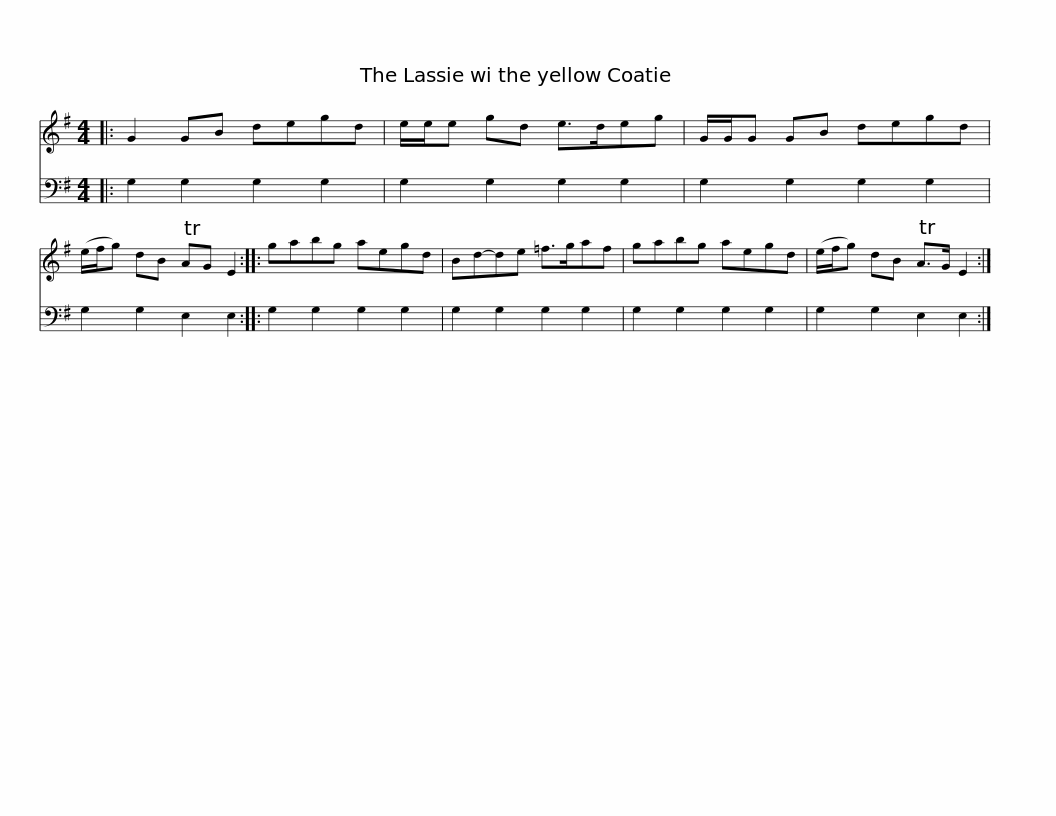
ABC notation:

X:1
%%score 1 2
L:1/8
M:4/4
I:linebreak $
K:G
V:1 treble
V:2 bass
V:1
|: G2 GB degd | e/e/e gd e>deg | G/G/G GB degd | (e/f/g) dB TAG E2 :: gabg aegd |$ %5
 Bd-de =f>gaf | gabg aegd | (e/f/g) dB TA>G E2 :| %8
V:2
|: G,2 G,2 G,2 G,2 | G,2 G,2 G,2 G,2 | G,2 G,2 G,2 G,2 | G,2 G,2 E,2 E,2 :: G,2 G,2 G,2 G,2 |$ %5
 G,2 G,2 G,2 G,2 | G,2 G,2 G,2 G,2 | G,2 G,2 E,2 E,2 :| %8
